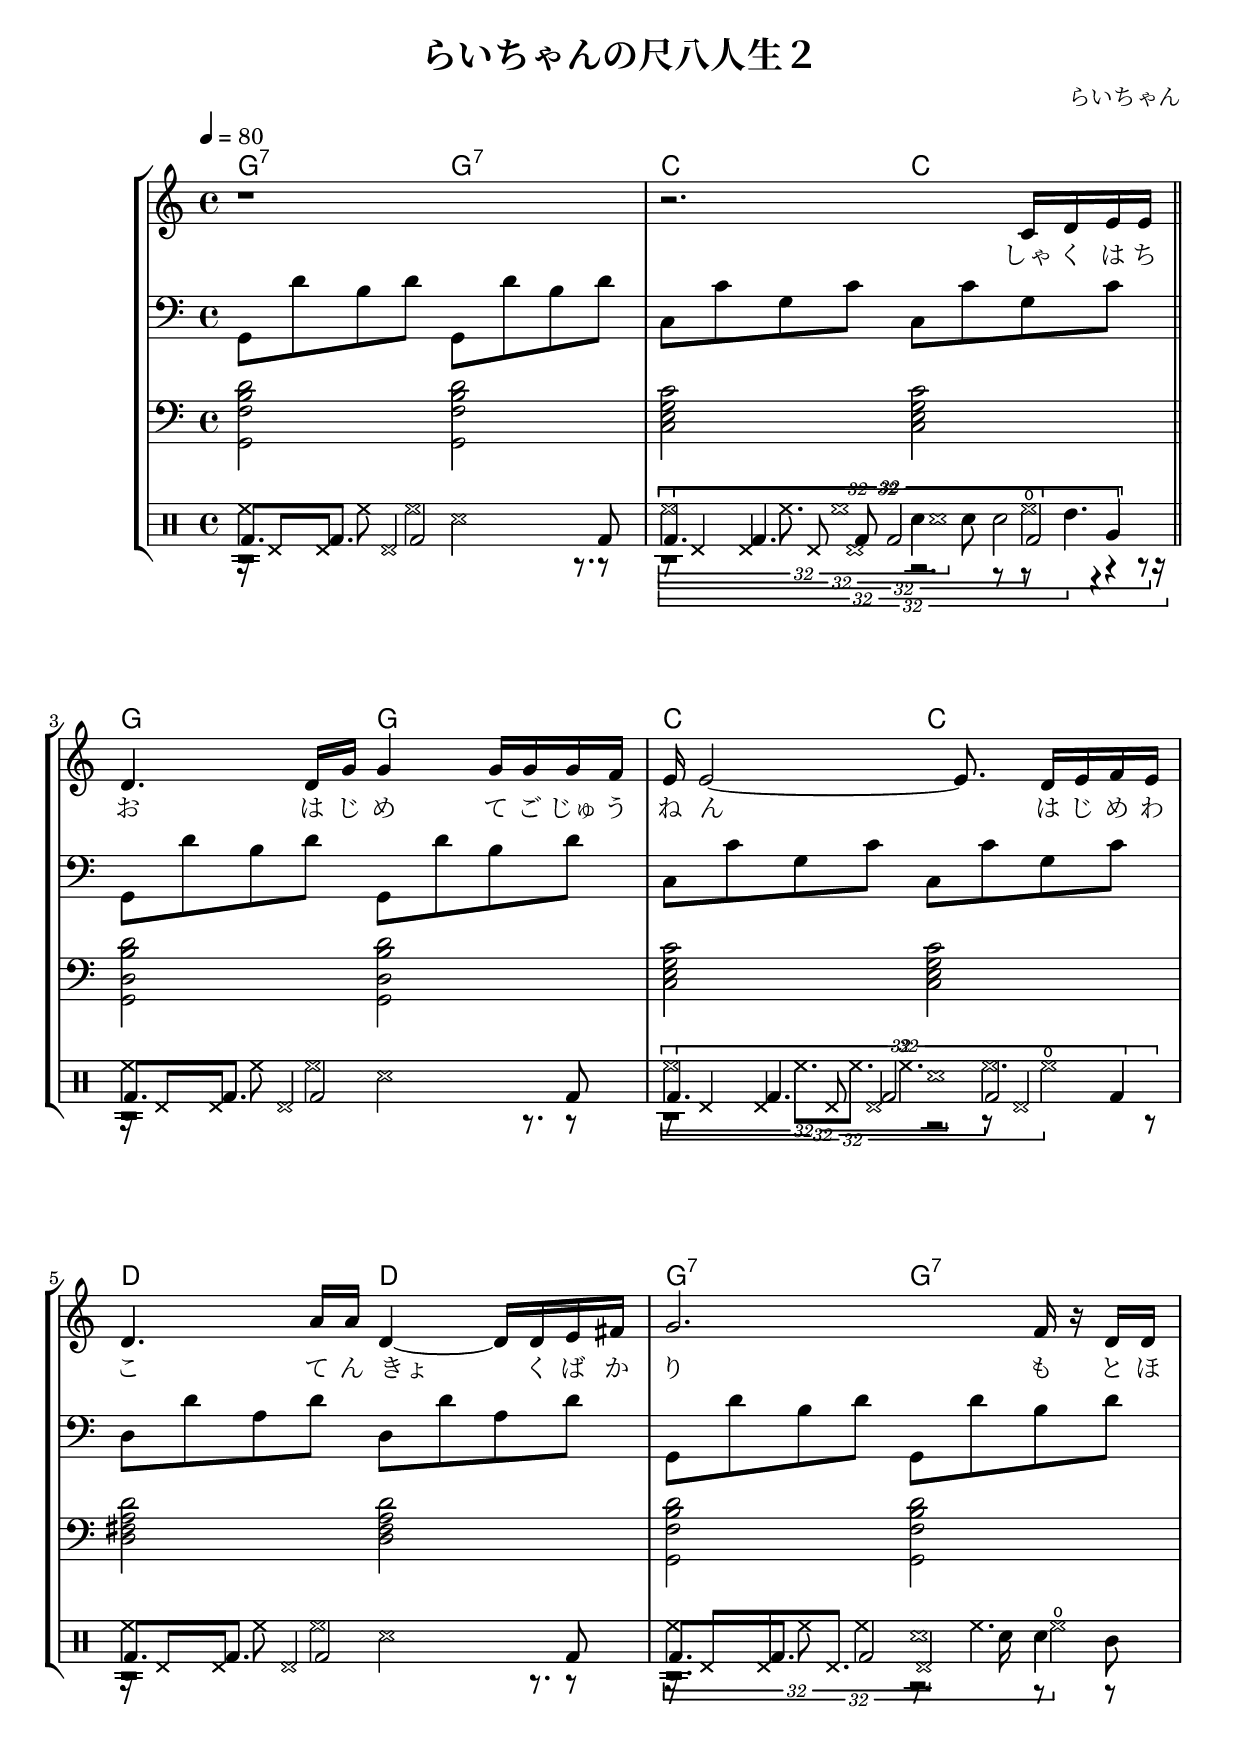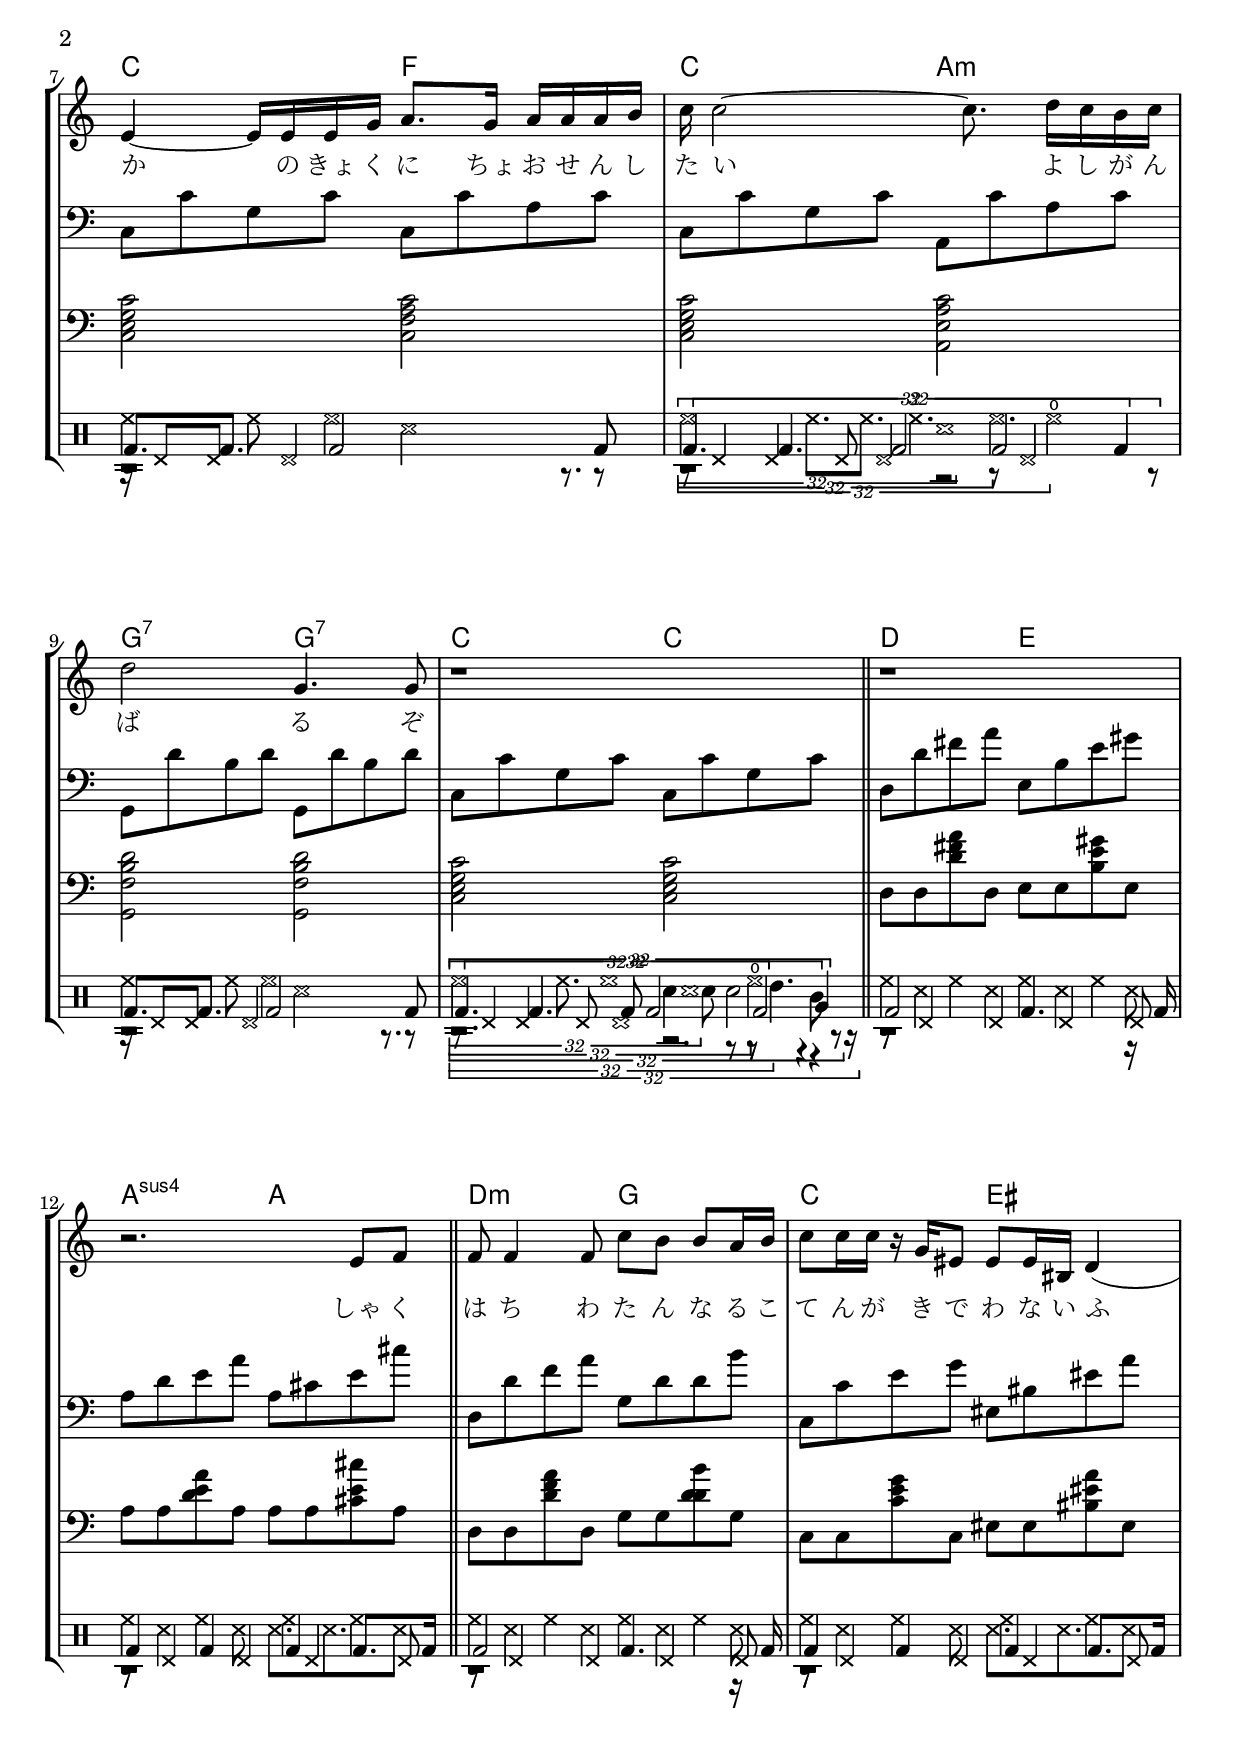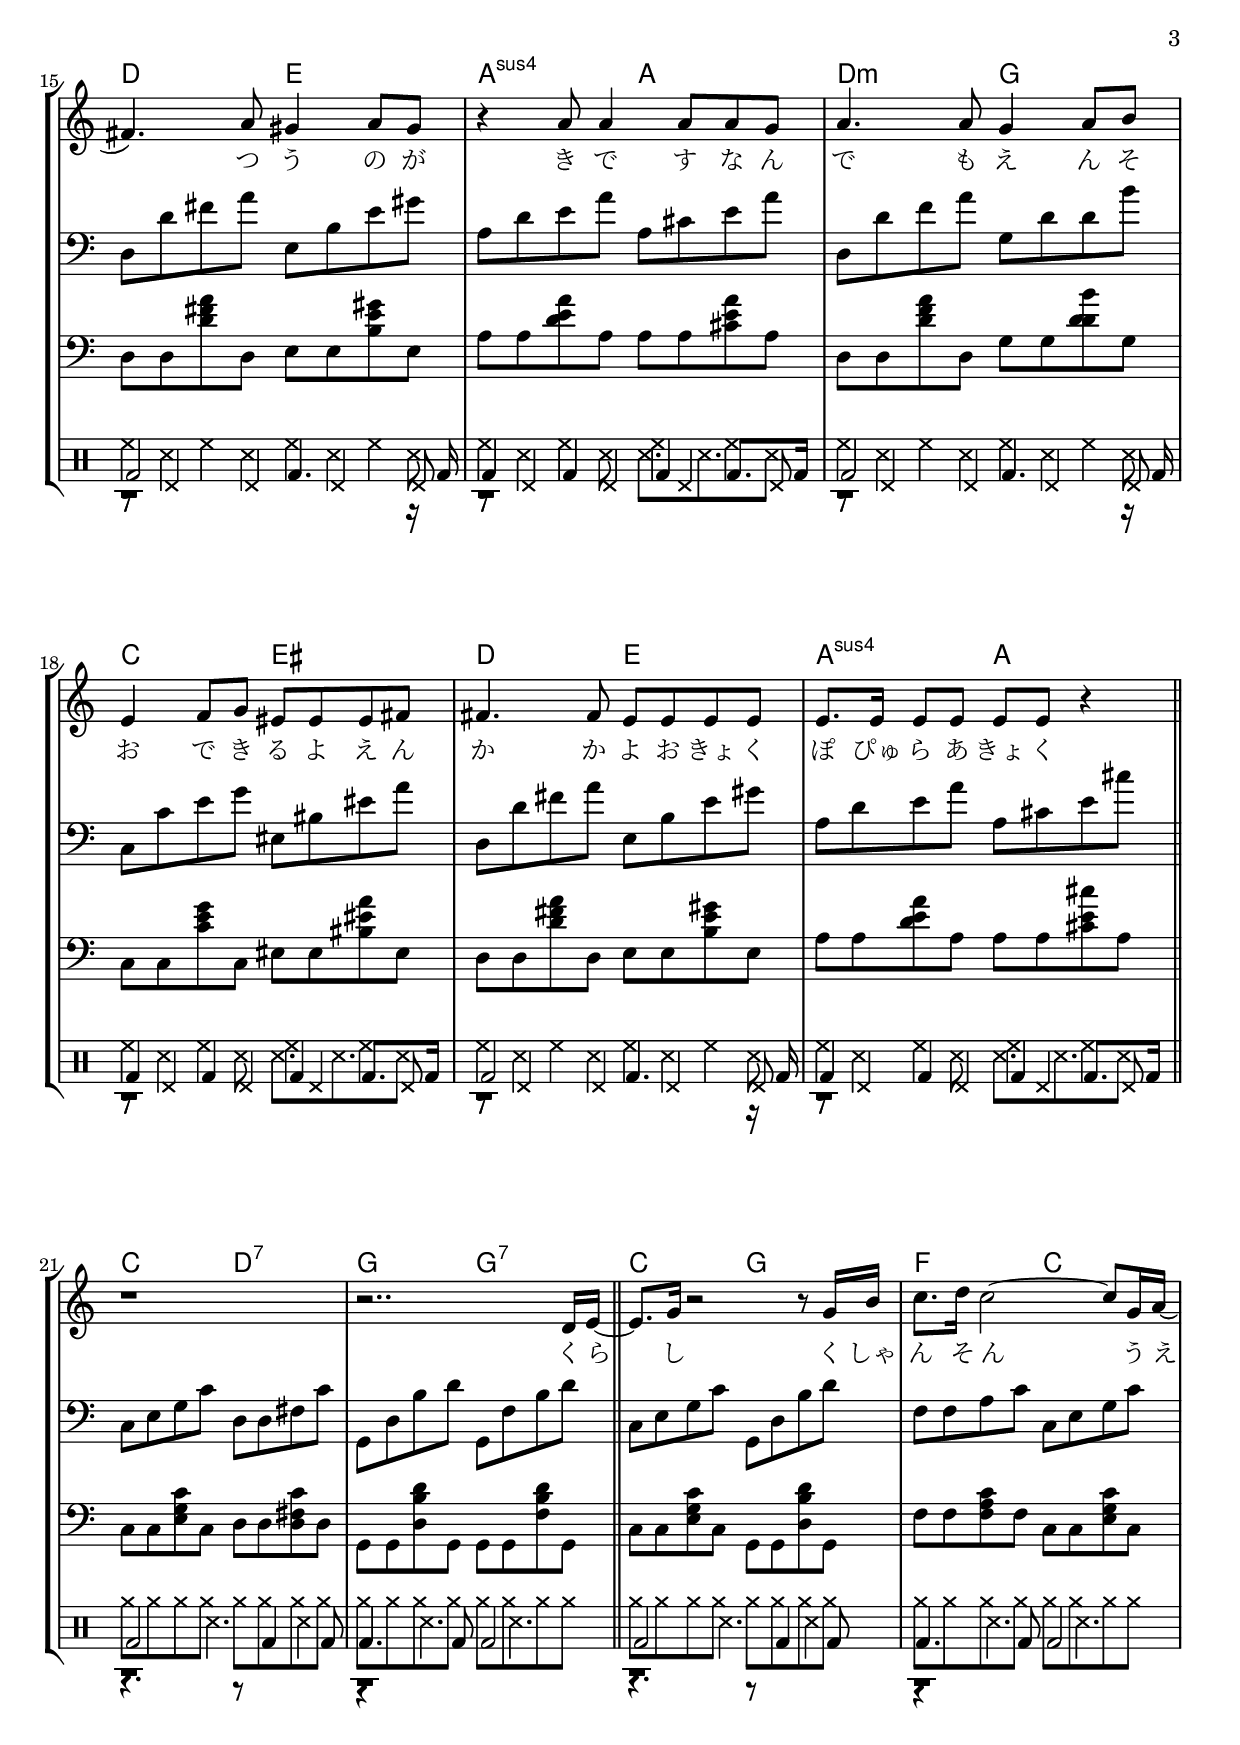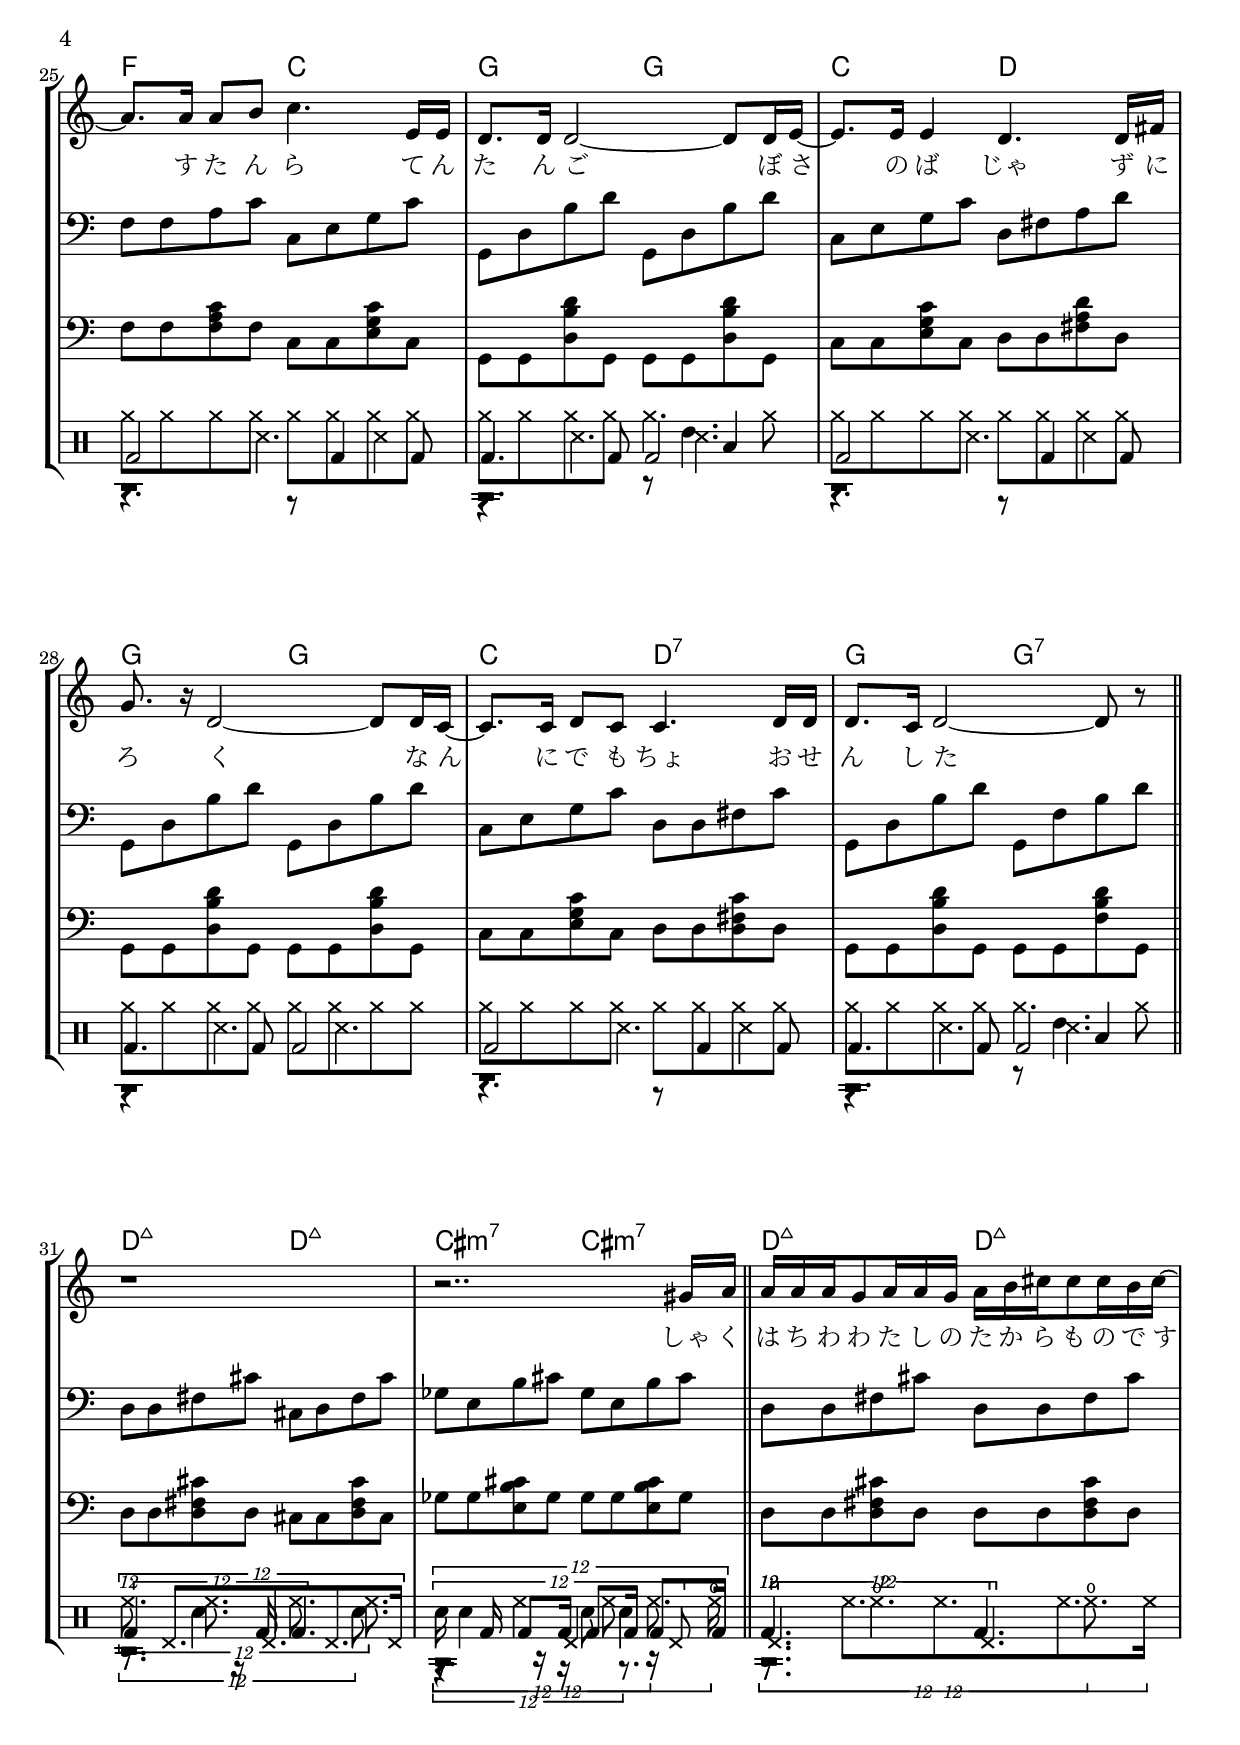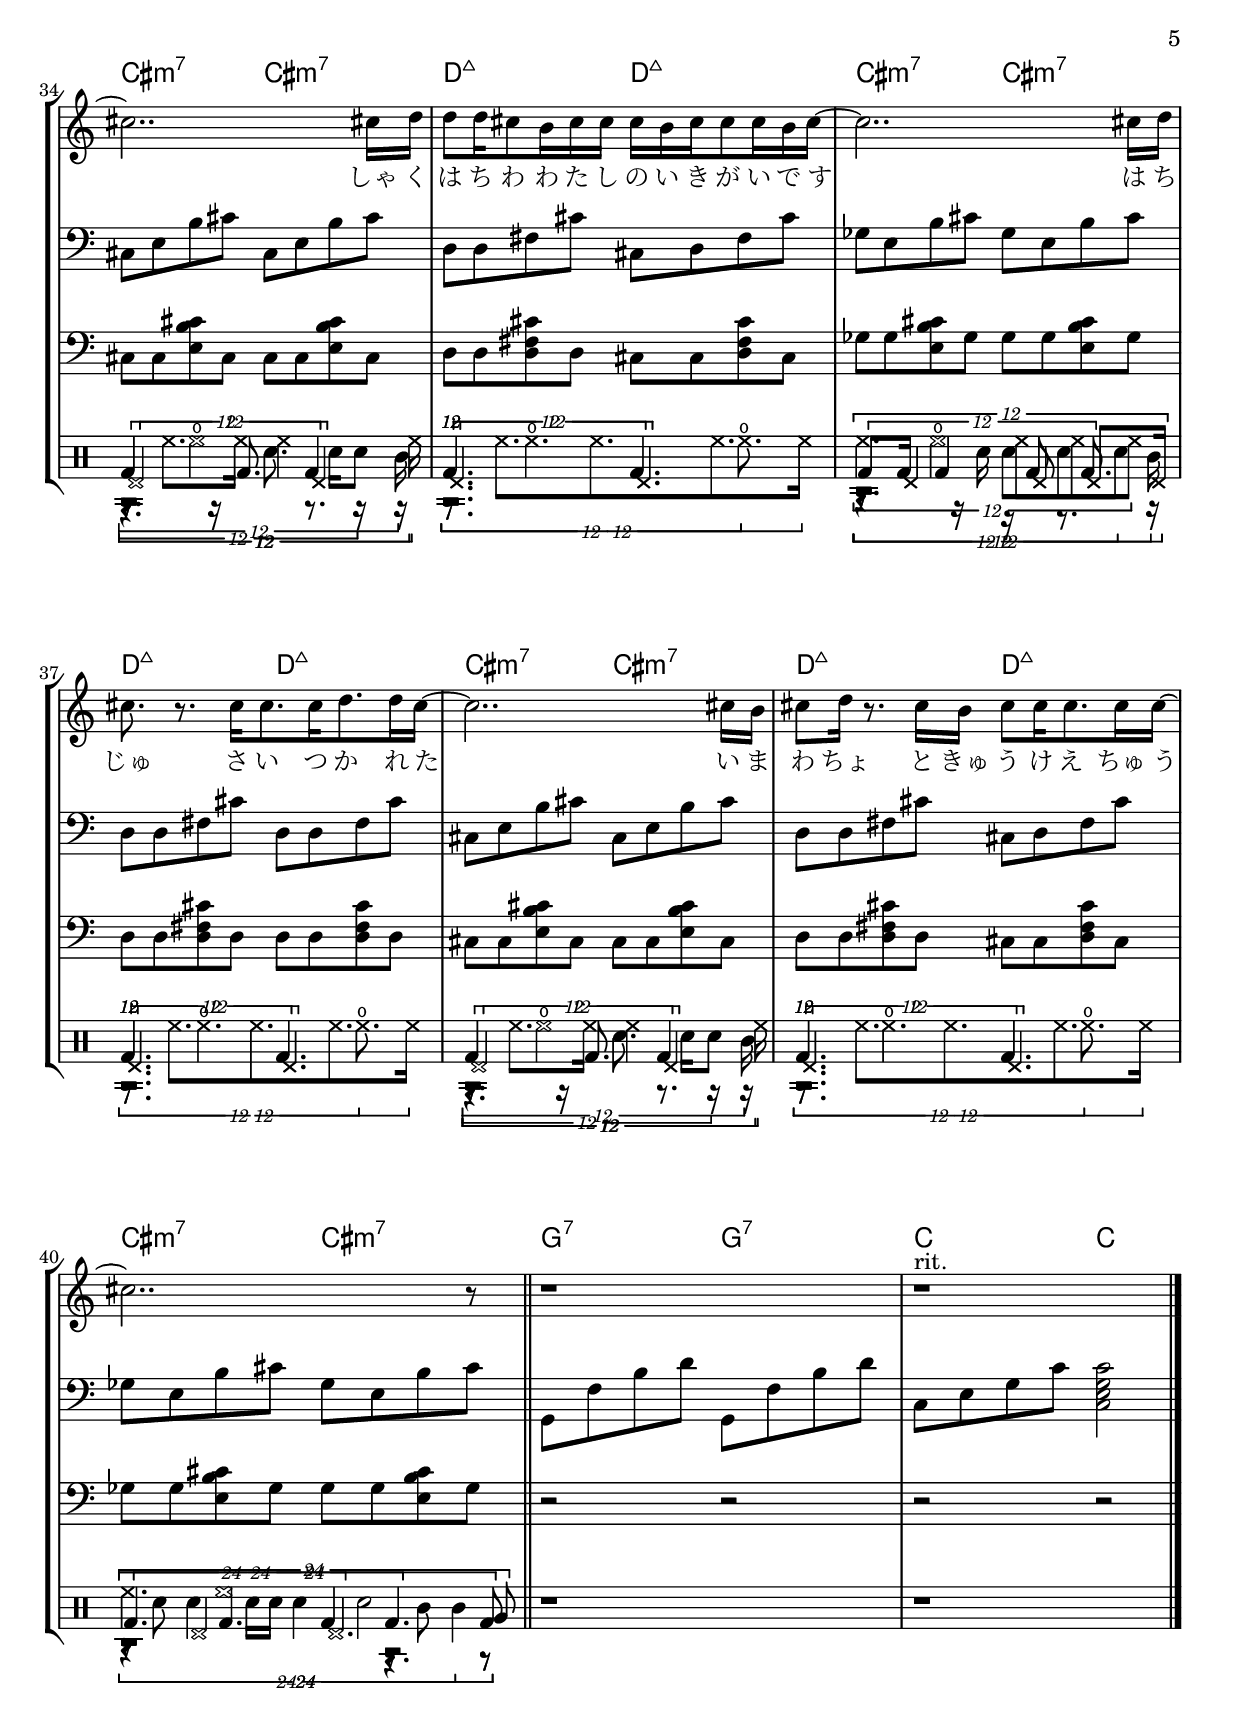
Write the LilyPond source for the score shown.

\version "2.12.1"

\header {
	title = \markup {らいちゃんの尺八人生２}
	composer = \markup \center-column {らいちゃん}
}

harmony = \chordmode {
	g2:7 g2:7 c2 c2 

	g2 g2 c2 c2 d2 d2 g2:7 g2:7 c2 f2 c2 a2:m g2:7 g2:7 c2 c2 

	d2 e2 a2:sus4 a2 

	d2:m g2 c2 eis2 d2 e2 a2:sus4 a2 d2:m g2 c2 eis2 d2 e2 a2:sus4 a2 

	c2 d2:7 g2 g2:7 

	c2 g2 f2 c2 f2 c2 g2 g2 c2 d2 g2 g2 c2 d2:7 g2 g2:7 

	d2:maj7 d2:maj7 cis2:min7 cis2:min7 

	d2:maj7 d2:maj7 cis2:min7 cis2:min7 d2:maj7 d2:maj7 cis2:min7 cis2:min7 d2:maj7 d2:maj7 cis2:min7 cis2:min7 d2:maj7 d2:maj7 cis2:min7 cis2:min7 

	g2:7 g2:7 c2 c2 
}

melody = {
	\key c \major
	\tempo 4 = 80
	r1 | r2. 
	\set Staff.midiInstrument = #"mmi0.48"
	\set Staff.midiMinimumVolume = #0.7
	\set Staff.midiMaximumVolume = #0.9
	c'16  d'16  e'16  e'16 
	d'4.  d'16  g'16  g'4  g'16  g'16  g'16  f'16 
	e'16  e'2~e'8.  d'16  e'16  f'16  e'16 
	d'4.  a'16  a'16  d'4~d'16  d'16  e'16  fis'16 
	g'2.  f'16  r16  d'16  d'16 
	e'4~e'16  e'16  e'16  g'16  a'8.  g'16  a'16  a'16  a'16  b'16 
	c''16  c''2~c''8.  d''16  c''16  b'16  c''16 
	d''2  g'4.  g'8
	r1 	r1 | r2. 
	\set Staff.midiInstrument = #"fss0.35"
	\set Staff.midiMinimumVolume = #0.7
	\set Staff.midiMaximumVolume = #0.9
	e'8  f'8 
	f'8  f'4  f'8  c''8  b'8  b'8  a'16  b'16 
	c''8  c''16  c''16  r16  g'16  eis'8  eis'8  eis'16  bis16  d'4 
	(fis'4.)  a'8  gis'4  a'8  gis'8 
	r4  a'8  a'4  a'8  a'8  g'8 
	a'4.  a'8  g'4  a'8  b'8 
	e'4  f'8  g'8  eis'8  eis'8  eis'8  fis'8 
	fis'4.  fis'8  e'8  e'8  e'8  e'8 
	e'8.  e'16  e'8  e'8  e'8  e'8  	r4 	r1 | r2.. 
	\set Staff.midiInstrument = #"mmi0.48"
	\set Staff.midiMinimumVolume = #0.7
	\set Staff.midiMaximumVolume = #0.9
	d'16  e'16~ 
	e'8.  g'16  r2 r8  g'16  b'16 
	c''8.  d''16  c''2~c''8  g'16  a'16~ 
	a'8.  a'16  a'8  b'8  c''4.  e'16  e'16 
	d'8.  d'16  d'2~d'8  d'16  e'16~ 
	e'8.  e'16  e'4  d'4.  d'16  fis'16 
	g'8.  r16  d'2~d'8  d'16  c'16~ 
	c'8.  c'16  d'8  c'8  c'4.  d'16  d'16 
	d'8.  c'16  d'2~d'8  	r8 	r1 | r2.. 
	\set Staff.midiInstrument = #"mmi0.48"
	\set Staff.midiMinimumVolume = #0.7
	\set Staff.midiMaximumVolume = #0.9
	gis'16  a'16 
	a'16  a'16  a'16  g'8  a'16  a'16  g'16  a'16  b'16  cis''16  cis''8  cis''16  b'16  cis''16~ 
	cis''2..  cis''16  d''16 
	d''8  d''16  cis''8  b'16  cis''16  cis''16  cis''16  b'16  cis''16  cis''8  cis''16  b'16  cis''16~ 
	cis''2..  cis''16  d''16 
	cis''8.  r8.  cis''16  cis''8.  cis''16  d''8.  d''16  cis''16~ 
	cis''2..  cis''16  b'16 
	cis''8  d''16  r8.  cis''16  b'16  cis''8  cis''16  cis''8.  cis''16  cis''16~ 
	cis''2..  	r8 	r1 | r1^"rit." \bar "|."
}

words = \lyricmode {
	
	しゃ  く  は  ち  お  は  じ  め  て  ご  じゅ  う  ね  ん  は  じ  め  わ  こ  て  ん  きょ  く  ば  か  り  も  と  ほ  か  の  きょ  く  に  ちょ  お  せ  ん  し  た  い  よ  し  が  ん  ば  る  ぞ  
	
	しゃ  く  は  ち  わ  た  ん  な  る  こ  て  ん  が  き  で  わ  な  い  ふ  つ  う  の  が  き  で  す  な  ん  で  も  え  ん  そ  お  で  き  る  よ  え  ん  か  か  よ  お  きょ  く  ぽ  ぴゅ  ら  あ  きょ  く  
	
	く  ら  し  く  しゃ  ん  そ  ん  う  え  す  た  ん  ら  て  ん  た  ん  ご  ぼ  さ  の  ば  じゃ  ず  に  ろ  く  な  ん  に  で  も  ちょ  お  せ  ん  し  た  
	
	しゃ  く  は  ち  わ  わ  た  し  の  た  か  ら  も  の  で  す  しゃ  く  は  ち  わ  わ  た  し  の  い  き  が  い  で  す  は  ち  じゅ  さ  い  つ  か  れ  た  い  ま  わ  ちょ  と  きゅ  う  け  え  ちゅ  う  
	
}

tempochange = {
	\time 4/4
	\tempo 4 = 80
	r1 | r1 \bar "||"
	\tempo 4 = 80
	r1 | r1 | r1 | r1 | r1 | r1 | r1 | r1 \bar "||"
	\tempo 4 = 80
	r1 | r1 \bar "||"
	\tempo 4 = 80
	r1 | r1 | r1 | r1 | r1 | r1 | r1 | r1 \bar "||"
	\tempo 4 = 80
	r1 | r1 \bar "||"
	\tempo 4 = 80
	r1 | r1 | r1 | r1 | r1 | r1 | r1 | r1 \bar "||"
	\tempo 4 = 80
	r1 | r1 \bar "||"
	\tempo 4 = 80
	r1 | r1 | r1 | r1 | r1 | r1 | r1 | r1 \bar "||"
	\tempo 4 = 80
	r1 | \tempo 4 = 60 r2 \tempo 4 = 53 r2 \bar "|."
}

mainacc = {
	\clef bass
	\set Staff.midiInstrument = #"Acoustic Guitar (steel)"
	\set Staff.midiMinimumVolume = #0.3
	\set Staff.midiMaximumVolume = #0.6
	\time 4/4
	\key c \major
	\tempo 4 = 80
	g,8 d' b d'
	g,8 d' b d'
	c8 c' g c'
	c8 c' g c'
	\bar "||"

	\set Staff.midiInstrument = #"Acoustic Guitar (steel)"
	\set Staff.midiMinimumVolume = #0.3
	\set Staff.midiMaximumVolume = #0.6
	g,8 d' b d'
	g,8 d' b d'
	c8 c' g c'
	c8 c' g c'
	d8 d' a d'
	d8 d' a d'
	g,8 d' b d'
	g,8 d' b d'
	c8 c' g c'
	c8 c' a c'
	c8 c' g c'
	a,8 c' a c'
	g,8 d' b d'
	g,8 d' b d'
	c8 c' g c'
	c8 c' g c'
	\bar "||"

	\set Staff.midiInstrument = #"Rock Organ"
	\set Staff.midiMinimumVolume = #0.3
	\set Staff.midiMaximumVolume = #0.6
	d8 d'8 fis'8 a'8
	e8 b8 e'8 gis'8
	a8 d'8 e'8 a'8
	a8 cis'8 e'8 cis''8
	\bar "||"

	\set Staff.midiInstrument = #"Rock Organ"
	\set Staff.midiMinimumVolume = #0.3
	\set Staff.midiMaximumVolume = #0.6
	d8 d'8 f'8 a'8
	g8 d'8 d'8 b'8
	c8 c'8 e'8 g'8
	eis8 bis8 eis'8 a'8
	d8 d'8 fis'8 a'8
	e8 b8 e'8 gis'8
	a8 d'8 e'8 a'8
	a8 cis'8 e'8 a'8
	d8 d'8 f'8 a'8
	g8 d'8 d'8 b'8
	c8 c'8 e'8 g'8
	eis8 bis8 eis'8 a'8
	d8 d'8 fis'8 a'8
	e8 b8 e'8 gis'8
	a8 d'8 e'8 a'8
	a8 cis'8 e'8 cis''8
	\bar "||"

	\set Staff.midiInstrument = #"Acoustic Guitar (steel)"
	\set Staff.midiMinimumVolume = #0.3
	\set Staff.midiMaximumVolume = #0.6
	c8 e8 g8 c'8
	d8 d8 fis8 c'8
	g,8 d8 b8 d'8
	g,8 f8 b8 d'8
	\bar "||"

	\set Staff.midiInstrument = #"Acoustic Guitar (steel)"
	\set Staff.midiMinimumVolume = #0.3
	\set Staff.midiMaximumVolume = #0.6
	c8 e8 g8 c'8
	g,8 d8 b8 d'8
	f8 f8 a8 c'8
	c8 e8 g8 c'8
	f8 f8 a8 c'8
	c8 e8 g8 c'8
	g,8 d8 b8 d'8
	g,8 d8 b8 d'8
	c8 e8 g8 c'8
	d8 fis8 a8 d'8
	g,8 d8 b8 d'8
	g,8 d8 b8 d'8
	c8 e8 g8 c'8
	d8 d8 fis8 c'8
	g,8 d8 b8 d'8
	g,8 f8 b8 d'8
	\bar "||"

	\set Staff.midiInstrument = #"Acoustic Guitar (steel)"
	\set Staff.midiMinimumVolume = #0.3
	\set Staff.midiMaximumVolume = #0.6
	d8 d8 fis8 cis'8
	cis8 d8 fis8 cis'8
	ges8 e8 b8 cis'8
	ges8 e8 b8 cis'8
	\bar "||"

	\set Staff.midiInstrument = #"Acoustic Guitar (steel)"
	\set Staff.midiMinimumVolume = #0.3
	\set Staff.midiMaximumVolume = #0.6
	d8 d8 fis8 cis'8
	d8 d8 fis8 cis'8
	cis8 e8 b8 cis'8
	cis8 e8 b8 cis'8
	d8 d8 fis8 cis'8
	cis8 d8 fis8 cis'8
	ges8 e8 b8 cis'8
	ges8 e8 b8 cis'8
	d8 d8 fis8 cis'8
	d8 d8 fis8 cis'8
	cis8 e8 b8 cis'8
	cis8 e8 b8 cis'8
	d8 d8 fis8 cis'8
	cis8 d8 fis8 cis'8
	ges8 e8 b8 cis'8
	ges8 e8 b8 cis'8
	\bar "||"

	\set Staff.midiInstrument = #"Acoustic Guitar (steel)"
	\set Staff.midiMinimumVolume = #0.3
	\set Staff.midiMaximumVolume = #0.6
	g,8 f8 b8 d'8
	g,8 f8 b8 d'8
	c8 e8 g8 c'8
	<c e g c'>2
	\bar "|."
}

subacc = {
	\clef bass
	\set Staff.midiInstrument = #"Acoustic grand"
	\set Staff.midiMinimumVolume = #0.3
	\set Staff.midiMaximumVolume = #0.6
	\time 4/4
	\key c \major
	\tempo 4 = 80
	<g, f b d'>2
	<g, f b d'>2
	<c e g c'>2
	<c e g c'>2
	\bar "||"

	\set Staff.midiInstrument = #"Acoustic grand"
	\set Staff.midiMinimumVolume = #0.3
	\set Staff.midiMaximumVolume = #0.6
	<g, d b d'>2
	<g, d b d'>2
	<c e g c'>2
	<c e g c'>2
	<d fis a d'>2
	<d fis a d'>2
	<g, f b d'>2
	<g, f b d'>2
	<c e g c'>2
	<c f a c'>2
	<c e g c'>2
	<a, e a c'>2
	<g, f b d'>2
	<g, f b d'>2
	<c e g c'>2
	<c e g c'>2
	\bar "||"

	\set Staff.midiInstrument = #"Vibraphone"
	\set Staff.midiMinimumVolume = #0.3
	\set Staff.midiMaximumVolume = #0.6
	d8 d8 <d' fis' a'>8 d8
	e8 e8 <b e' gis'>8 e8
	a8 a8 <d' e' a'>8 a8
	a8 a8 <cis' e' cis''>8 a8
	\bar "||"

	\set Staff.midiInstrument = #"Vibraphone"
	\set Staff.midiMinimumVolume = #0.3
	\set Staff.midiMaximumVolume = #0.6
	d8 d8 <d' f' a'>8 d8
	g8 g8 <d' d' b'>8 g8
	c8 c8 <c' e' g'>8 c8
	eis8 eis8 <bis eis' a'>8 eis8
	d8 d8 <d' fis' a'>8 d8
	e8 e8 <b e' gis'>8 e8
	a8 a8 <d' e' a'>8 a8
	a8 a8 <cis' e' a'>8 a8
	d8 d8 <d' f' a'>8 d8
	g8 g8 <d' d' b'>8 g8
	c8 c8 <c' e' g'>8 c8
	eis8 eis8 <bis eis' a'>8 eis8
	d8 d8 <d' fis' a'>8 d8
	e8 e8 <b e' gis'>8 e8
	a8 a8 <d' e' a'>8 a8
	a8 a8 <cis' e' cis''>8 a8
	\bar "||"

	\set Staff.midiInstrument = #"Marimba"
	\set Staff.midiMinimumVolume = #0.3
	\set Staff.midiMaximumVolume = #0.6
	c8 c8 <e g c'>8 c8
	d8 d8 <d fis c'>8 d8
	g,8 g,8 <d b d'>8 g,8
	g,8 g,8 <f b d'>8 g,8
	\bar "||"

	\set Staff.midiInstrument = #"Marimba"
	\set Staff.midiMinimumVolume = #0.3
	\set Staff.midiMaximumVolume = #0.6
	c8 c8 <e g c'>8 c8
	g,8 g,8 <d b d'>8 g,8
	f8 f8 <f a c'>8 f8
	c8 c8 <e g c'>8 c8
	f8 f8 <f a c'>8 f8
	c8 c8 <e g c'>8 c8
	g,8 g,8 <d b d'>8 g,8
	g,8 g,8 <d b d'>8 g,8
	c8 c8 <e g c'>8 c8
	d8 d8 <fis a d'>8 d8
	g,8 g,8 <d b d'>8 g,8
	g,8 g,8 <d b d'>8 g,8
	c8 c8 <e g c'>8 c8
	d8 d8 <d fis c'>8 d8
	g,8 g,8 <d b d'>8 g,8
	g,8 g,8 <f b d'>8 g,8
	\bar "||"

	\set Staff.midiInstrument = #"Rock Organ"
	\set Staff.midiMinimumVolume = #0.3
	\set Staff.midiMaximumVolume = #0.6
	d8 d8 <d fis cis'>8 d8
	cis8 cis8 <d fis cis'>8 cis8
	ges8 ges8 <e b cis'>8 ges8
	ges8 ges8 <e b cis'>8 ges8
	\bar "||"

	\set Staff.midiInstrument = #"Rock Organ"
	\set Staff.midiMinimumVolume = #0.3
	\set Staff.midiMaximumVolume = #0.6
	d8 d8 <d fis cis'>8 d8
	d8 d8 <d fis cis'>8 d8
	cis8 cis8 <e b cis'>8 cis8
	cis8 cis8 <e b cis'>8 cis8
	d8 d8 <d fis cis'>8 d8
	cis8 cis8 <d fis cis'>8 cis8
	ges8 ges8 <e b cis'>8 ges8
	ges8 ges8 <e b cis'>8 ges8
	d8 d8 <d fis cis'>8 d8
	d8 d8 <d fis cis'>8 d8
	cis8 cis8 <e b cis'>8 cis8
	cis8 cis8 <e b cis'>8 cis8
	d8 d8 <d fis cis'>8 d8
	cis8 cis8 <d fis cis'>8 cis8
	ges8 ges8 <e b cis'>8 ges8
	ges8 ges8 <e b cis'>8 ges8
	\bar "||"

	\set Staff.midiInstrument = #"Acoustic grand"
	\set Staff.midiMinimumVolume = #0.3
	\set Staff.midiMaximumVolume = #0.6
	r2
	r2
	r2
	r2
	\bar "|."
}

percA = {
	\drummode {
	hh4 hh8 hh2 r8  |\times 16/32{ hh2 hh8. hh1 r4 r16 } \bar "||"
	hh4 hh8 hh2 r8  |\times 16/32{ hh2 hh8. hh8. hh4. hh2. } |hh4 hh8 hh2 r8  |hh4 hh8 hh4 hh4.  |hh4 hh8 hh2 r8  |\times 16/32{ hh2 hh8. hh8. hh4. hh2. } |hh4 hh8 hh2 r8  |\times 16/32{ hh2 hh8. hh1 r4 r16 } \bar "||"
	hh4 hh4 hh4 hh4  |hh4 hh4 hh4 hh4  \bar "||"
	hh4 hh4 hh4 hh4  |hh4 hh4 hh4 hh4  |hh4 hh4 hh4 hh4  |hh4 hh4 hh4 hh4  |hh4 hh4 hh4 hh4  |hh4 hh4 hh4 hh4  |hh4 hh4 hh4 hh4  |hh4 hh4 hh4 hh4  \bar "||"
	bd2 r8 bd4 bd8  |bd4. bd8 bd2  \bar "||"
	bd2 r8 bd4 bd8  |bd4. bd8 bd2  |bd2 r8 bd4 bd8  |bd4. bd8 bd2  |bd2 r8 bd4 bd8  |bd4. bd8 bd2  |bd2 r8 bd4 bd8  |bd4. bd8 bd2  \bar "||"
	\times 16/12{ hh8. hh8. hh8. hh8. } |\times 16/12{ r8. hh4 hh8 hh8. } \bar "||"
	\times 16/12{ r8 hh8. hh8. hh8. hh16 } |\times 16/12{ r8 hh8. hh16 hh4 r16 hh16 } |\times 16/12{ r8 hh8. hh8. hh8. hh16 } |\times 16/12{ hh4. hh8 hh8 hh8 } |\times 16/12{ r8 hh8. hh8. hh8. hh16 } |\times 16/12{ r8 hh8. hh16 hh4 r16 hh16 } |\times 16/12{ r8 hh8. hh8. hh8. hh16 } |\times 16/24{ hh4. hh1 r8 } \bar "||"
	r1 |r1 \bar "|."
	}
}

percB = {
	\drummode {
	r16 hhp8 hhp8 hhp2 r8.  |\times 16/32{ r8 hhp4 hhp4 hhp8 hhp1 r4 } \bar "||"
	r16 hhp8 hhp8 hhp2 r8.  |\times 16/32{ r8 hhp4 hhp4 hhp8 hhp2 r8 hhp2 r8 } |r16 hhp8 hhp8 hhp2 r8.  |r16 hhp8 hhp8 hhp8. hhp2  |r16 hhp8 hhp8 hhp2 r8.  |\times 16/32{ r8 hhp4 hhp4 hhp8 hhp2 r8 hhp2 r8 } |r16 hhp8 hhp8 hhp2 r8.  |\times 16/32{ r8 hhp4 hhp4 hhp8 hhp1 r4 } \bar "||"
	r8 ss4 ss4 ss4 ss8  |r8 ss4 ss8 ss8. ss8. ss8  \bar "||"
	r8 ss4 ss4 ss4 ss8  |r8 ss4 ss8 ss8. ss8. ss8  |r8 ss4 ss4 ss4 ss8  |r8 ss4 ss8 ss8. ss8. ss8  |r8 ss4 ss4 ss4 ss8  |r8 ss4 ss8 ss8. ss8. ss8  |r8 ss4 ss4 ss4 ss8  |r8 ss4 ss8 ss8. ss8. ss8  \bar "||"
	r4. ss4. ss4  |r4 ss4. ss4.  \bar "||"
	r4. ss4. ss4  |r4 ss4. ss4.  |r4. ss4. ss4  |r4 ss4. ss4.  |r4. ss4. ss4  |r4 ss4. ss4.  |r4. ss4. ss4  |r4 ss4. ss4.  \bar "||"
	\times 16/12{ r8. sn4. sn8. } |\times 16/12{ sn16 sn4 r16 sn8 sn4 } \bar "||"
	\times 16/12{ r2. } |\times 16/12{ r4. sn8. sn16 sn8 } |\times 16/12{ r2. } |\times 16/12{ r4 r16 sn16 sn8 sn8 sn8 } |\times 16/12{ r2. } |\times 16/12{ r4. sn8. sn16 sn8 } |\times 16/12{ r2. } |\times 16/24{ r8 sn8 sn4 sn16 sn16 sn4 sn2 r8 } \bar "||"
	r1 |r1 \bar "|."
	}
}

percC = {
	\drummode {
	r1  |\times 16/32{ r1 r2 hho2 } \bar "||"
	r1  |\times 16/32{ r1 r2 hho2 } |r1  |\times 16/32{ r1 r2 hho2 } |r1  |\times 16/32{ r1 r2 hho2 } |r1  |\times 16/32{ r1 r2 hho2 } \bar "||"
	r8 hhp4 hhp4 hhp4 hhp8  |r8 hhp4 hhp4 hhp4 hhp8  \bar "||"
	r8 hhp4 hhp4 hhp4 hhp8  |r8 hhp4 hhp4 hhp4 hhp8  |r8 hhp4 hhp4 hhp4 hhp8  |r8 hhp4 hhp4 hhp4 hhp8  |r8 hhp4 hhp4 hhp4 hhp8  |r8 hhp4 hhp4 hhp4 hhp8  |r8 hhp4 hhp4 hhp4 hhp8  |r8 hhp4 hhp4 hhp4 hhp8  \bar "||"
	cymr8 cymr8 cymr8 cymr8 cymr8 cymr8 cymr8 cymr8  |cymr8 cymr8 cymr8 cymr8 cymr8 cymr8 cymr8 cymr8  \bar "||"
	cymr8 cymr8 cymr8 cymr8 cymr8 cymr8 cymr8 cymr8  |cymr8 cymr8 cymr8 cymr8 cymr8 cymr8 cymr8 cymr8  |cymr8 cymr8 cymr8 cymr8 cymr8 cymr8 cymr8 cymr8  |cymr8 cymr8 cymr8 cymr8 cymr4. cymr8  |cymr8 cymr8 cymr8 cymr8 cymr8 cymr8 cymr8 cymr8  |cymr8 cymr8 cymr8 cymr8 cymr8 cymr8 cymr8 cymr8  |cymr8 cymr8 cymr8 cymr8 cymr8 cymr8 cymr8 cymr8  |cymr8 cymr8 cymr8 cymr8 cymr4. cymr8  \bar "||"
	\times 16/12{ bd4 r16 bd16 bd4. } |\times 16/12{ r8 bd16 bd8 bd16 bd8 bd16 bd8 bd16 } \bar "||"
	\times 16/12{ bd4. bd4. } |\times 16/12{ bd4 r16 bd8. bd4 } |\times 16/12{ bd4. bd4. } |\times 16/12{ bd8 bd16 bd4 bd8 bd8. } |\times 16/12{ bd4. bd4. } |\times 16/12{ bd4 r16 bd8. bd4 } |\times 16/12{ bd4. bd4. } |\times 16/24{ bd4. bd4. bd4 bd4. bd8 } \bar "||"
	r1 |r1 \bar "|."
	}
}

percD = {
	\drummode {
	bd8. bd8. bd2 bd8  |\times 16/32{ bd4. bd4. bd8 bd2 r8 bd2 } \bar "||"
	bd8. bd8. bd2 bd8  |\times 16/32{ bd4. bd4. bd2 bd2 bd4 } |bd8. bd8. bd2 bd8  |bd8. bd8. bd2 r8  |bd8. bd8. bd2 bd8  |\times 16/32{ bd4. bd4. bd2 bd2 bd4 } |bd8. bd8. bd2 bd8  |\times 16/32{ bd4. bd4. bd8 bd2 r8 bd2 } \bar "||"
	bd2 bd4. r16 bd16  |bd4 bd4 bd4 bd8. bd16  \bar "||"
	bd2 bd4. r16 bd16  |bd4 bd4 bd4 bd8. bd16  |bd2 bd4. r16 bd16  |bd4 bd4 bd4 bd8. bd16  |bd2 bd4. r16 bd16  |bd4 bd4 bd4 bd8. bd16  |bd2 bd4. r16 bd16  |bd4 bd4 bd4 bd8. bd16  \bar "||"
	r1 |r1 \bar "||"
	r1 |r1 |r1 |r2. toml4  |r1 |r1 |r1 |r2. toml4  \bar "||"
	\times 16/12{ r8 hhp8. hhp8. hhp8. hhp16 } |\times 16/12{ r4 r16 hhp4 r16 hhp8 } \bar "||"
	\times 16/12{ r8. hho4. hho8. } |\times 16/12{ r8. hho2 r16 } |\times 16/12{ r8. hho4. hho8. } |\times 16/12{ r8. hho2 r16 } |\times 16/12{ r8. hho4. hho8. } |\times 16/12{ r8. hho2 r16 } |\times 16/12{ r8. hho4. hho8. } |\times 16/24{ r1 r2 } \bar "||"
	r1 |r1 \bar "|."
	}
}

percE = {
	\drummode {
	r2 ss2  |\times 16/32{ r1 ss1 } \bar "||"
	r2 ss2  |\times 16/32{ r1 ss1 } |r2 ss2  |\times 16/32{ r1 ss1 } |r2 ss2  |\times 16/32{ r1 ss1 } |r2 ss2  |\times 16/32{ r1 ss1 } \bar "||"
	r1 | r1 \bar "||"
	r1 | r1 | r1 | r1 | r1 | r1 | r1 | r1 \bar "||"
	r1 |r1 \bar "||"
	r1 |r1 |r1 |r2 r8 tommh4.  |r1 |r1 |r1 |r2 r8 tommh4.  \bar "||"
	\times 16/12{ r2. } |\times 16/12{ r2 r8. hho16 } \bar "||"
	\times 16/12{ hhp4. hhp4. } |\times 16/12{ hhp2 hhp4 } |\times 16/12{ hhp4. hhp4. } |\times 16/12{ r8 hhp4 r16 hhp8 hhp8 hhp16 } |\times 16/12{ hhp4. hhp4. } |\times 16/12{ hhp2 hhp4 } |\times 16/12{ hhp4. hhp4. } |\times 16/24{ r4 hhp2 hhp2. } \bar "||"
	r1 |r1 \bar "|."
	}
}

percF = {
	\drummode {
	r1 |\times 16/32{ r1 sn4 sn8 sn2 r8 } \bar "||"
	r1 |r1 |r1 |r2 r8. sn16 sn4  |r1 |r1 |r1 |\times 16/32{ r1 sn4 sn8 sn2 r8 } \bar "||"
	r1 | r1 \bar "||"
	r1 | r1 | r1 | r1 | r1 | r1 | r1 | r1 \bar "||"
	r1 | r1 \bar "||"
	r1 | r1 | r1 | r1 | r1 | r1 | r1 | r1 \bar "||"
	r1 | r1 \bar "||"
	\times 16/12{ r2. } |\times 16/12{ r2 r8. tomml16 } |\times 16/12{ r2. } |\times 16/12{ r2 r8. tomml16 } |\times 16/12{ r2. } |\times 16/12{ r2 r8. tomml16 } |\times 16/12{ r2. } |\times 16/24{ r1 r8 tomml8 tomml4 } \bar "||"
	r1 | r1 \bar "|."
	}
}

percG = {
	\drummode {
	r1 |r1 \bar "||"
	r1 |r1 |r1 |r2. r8 tomml8  |r1 |r1 |r1 |r2. r8 tomml8  \bar "||"
	r1 | r1 \bar "||"
	r1 | r1 | r1 | r1 | r1 | r1 | r1 | r1 \bar "||"
	r1 | r1 \bar "||"
	r1 | r1 | r1 | r1 | r1 | r1 | r1 | r1 \bar "||"
	r1 | r1 \bar "||"
	r1 |r1 |r1 |r1 |r1 |r1 |r1 |\times 16/24{ r1 r4. tomfh8 } \bar "||"
	r1 | r1 \bar "|."
	}
}

percH = {
	\drummode {
	r1 |\times 16/32{ r1 r2 r8 tommh4. } \bar "||"
	r1 |r1 |r1 |r1 |r1 |r1 |r1 |\times 16/32{ r1 r2 r8 tommh4. } \bar "||"
	r1 | r1 \bar "||"
	r1 | r1 | r1 | r1 | r1 | r1 | r1 | r1 \bar "||"
	r1 | r1 \bar "||"
	r1 | r1 | r1 | r1 | r1 | r1 | r1 | r1 \bar "||"
	r1 | r1 \bar "||"
	r1 | r1 | r1 | r1 | r1 | r1 | r1 | r1 \bar "||"
	r1 | r1 \bar "|."
	}
}

percI = {
	\drummode {
	r1 |\times 16/32{ r1 r2. tomfh4 } \bar "||"
	r1 |r1 |r1 |r1 |r1 |r1 |r1 |\times 16/32{ r1 r2. tomfh4 } \bar "||"
	r1 | r1 \bar "||"
	r1 | r1 | r1 | r1 | r1 | r1 | r1 | r1 \bar "||"
	r1 | r1 \bar "||"
	r1 | r1 | r1 | r1 | r1 | r1 | r1 | r1 \bar "||"
	r1 | r1 \bar "||"
	r1 | r1 | r1 | r1 | r1 | r1 | r1 | r1 \bar "||"
	r1 | r1 \bar "|."
	}
}

\score {
	<<
		\new StaffGroup <<
			\new ChordNames {\harmony}
			\new Voice = "melody" {\melody}
			\new Lyrics \lyricsto "melody" \words
			\new Staff = "mainacc" {\mainacc}
			\new Staff = "subacc" {\subacc}
			\new DrumStaff <<
				\new DrumVoice {\percA}
				\new DrumVoice {\percB}
				\new DrumVoice {\percC}
				\new DrumVoice {\percD}
				\new DrumVoice {\percE}
				\new DrumVoice {\percF}
				\new DrumVoice {\percG}
				\new DrumVoice {\percH}
				\new DrumVoice {\percI}
			>>
		>>
	>>
	\layout { }
}
